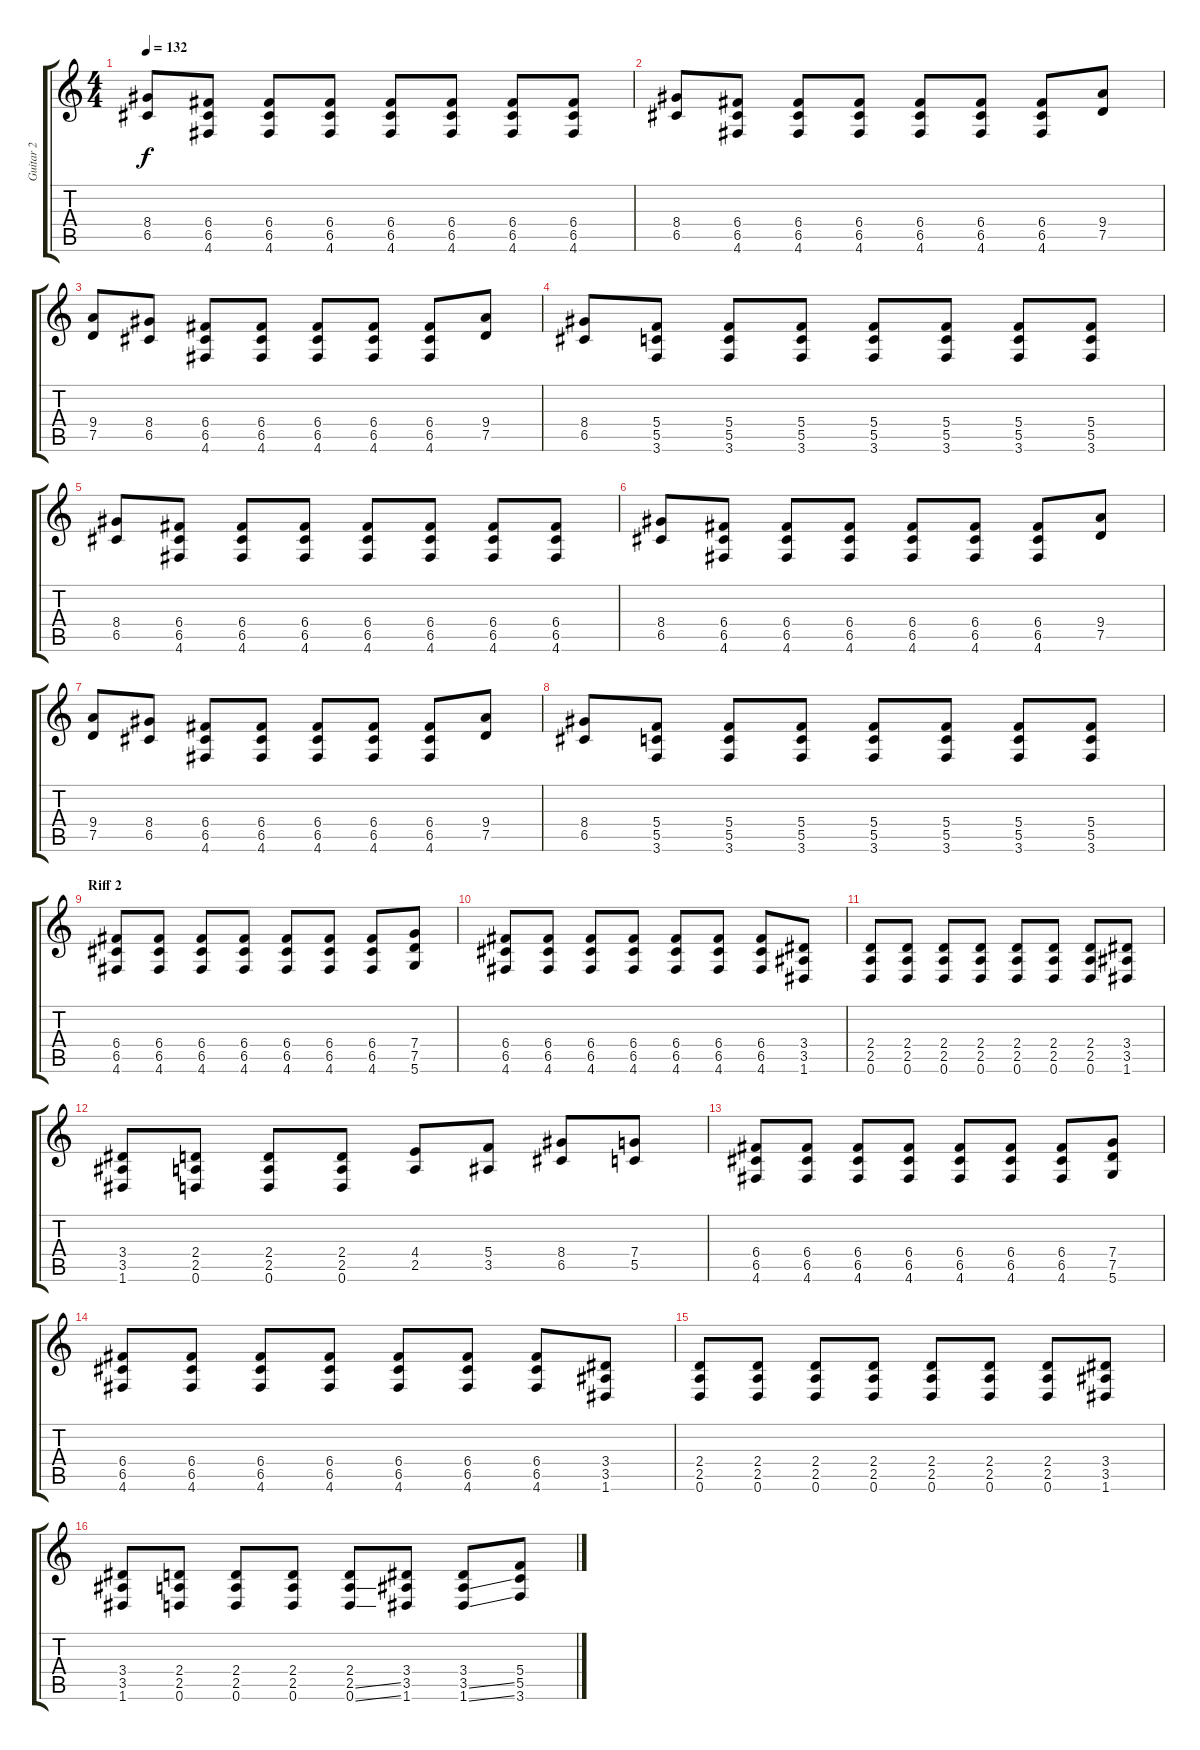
\track ("Guitar 2" "Guitar 2") {instrument overdrivenguitar}
\staff {score tabs}
\tuning (D4 A3 F3 C3 G2 D2) {hide}
\ts (4 4)
\tempo 132
\clef g2
\ks c
(8.4 6.5).8{dy f} (6.4 6.5 4.6).8 (6.4 6.5 4.6).8 (6.4 6.5 4.6).8 (6.4 6.5 4.6).8 (6.4 6.5 4.6).8 (6.4 6.5 4.6).8 (6.4 6.5 4.6).8 |
(8.4 6.5).8 (6.4 6.5 4.6).8 (6.4 6.5 4.6).8 (6.4 6.5 4.6).8 (6.4 6.5 4.6).8 (6.4 6.5 4.6).8 (6.4 6.5 4.6).8 (9.4 7.5).8 |
(9.4 7.5).8 (8.4 6.5).8 (6.4 6.5 4.6).8 (6.4 6.5 4.6).8 (6.4 6.5 4.6).8 (6.4 6.5 4.6).8 (6.4 6.5 4.6).8 (9.4 7.5).8 |
(8.4 6.5).8 (5.4 5.5 3.6).8 (5.4 5.5 3.6).8 (5.4 5.5 3.6).8 (5.4 5.5 3.6).8 (5.4 5.5 3.6).8 (5.4 5.5 3.6).8 (5.4 5.5 3.6).8 |
(8.4 6.5).8 (6.4 6.5 4.6).8 (6.4 6.5 4.6).8 (6.4 6.5 4.6).8 (6.4 6.5 4.6).8 (6.4 6.5 4.6).8 (6.4 6.5 4.6).8 (6.4 6.5 4.6).8 |
(8.4 6.5).8 (6.4 6.5 4.6).8 (6.4 6.5 4.6).8 (6.4 6.5 4.6).8 (6.4 6.5 4.6).8 (6.4 6.5 4.6).8 (6.4 6.5 4.6).8 (9.4 7.5).8 |
(9.4 7.5).8 (8.4 6.5).8 (6.4 6.5 4.6).8 (6.4 6.5 4.6).8 (6.4 6.5 4.6).8 (6.4 6.5 4.6).8 (6.4 6.5 4.6).8 (9.4 7.5).8 |
(8.4 6.5).8 (5.4 5.5 3.6).8 (5.4 5.5 3.6).8 (5.4 5.5 3.6).8 (5.4 5.5 3.6).8 (5.4 5.5 3.6).8 (5.4 5.5 3.6).8 (5.4 5.5 3.6).8 |
\section ("" "Riff 2")
(6.4 6.5 4.6).8 (6.4 6.5 4.6).8 (6.4 6.5 4.6).8 (6.4 6.5 4.6).8 (6.4 6.5 4.6).8 (6.4 6.5 4.6).8 (6.4 6.5 4.6).8 (7.4 7.5 5.6).8 |
(6.4 6.5 4.6).8 (6.4 6.5 4.6).8 (6.4 6.5 4.6).8 (6.4 6.5 4.6).8 (6.4 6.5 4.6).8 (6.4 6.5 4.6).8 (6.4 6.5 4.6).8 (3.4 3.5 1.6).8 |
(2.4 2.5 0.6).8 (2.4 2.5 0.6).8 (2.4 2.5 0.6).8 (2.4 2.5 0.6).8 (2.4 2.5 0.6).8 (2.4 2.5 0.6).8 (2.4 2.5 0.6).8 (3.4 3.5 1.6).8 |
(3.4 3.5 1.6).8 (2.4 2.5 0.6).8 (2.4 2.5 0.6).8 (2.4 2.5 0.6).8 (4.4 2.5).8 (5.4 3.5).8 (8.4 6.5).8 (7.4 5.5).8 |
(6.4 6.5 4.6).8 (6.4 6.5 4.6).8 (6.4 6.5 4.6).8 (6.4 6.5 4.6).8 (6.4 6.5 4.6).8 (6.4 6.5 4.6).8 (6.4 6.5 4.6).8 (7.4 7.5 5.6).8 |
(6.4 6.5 4.6).8 (6.4 6.5 4.6).8 (6.4 6.5 4.6).8 (6.4 6.5 4.6).8 (6.4 6.5 4.6).8 (6.4 6.5 4.6).8 (6.4 6.5 4.6).8 (3.4 3.5 1.6).8 |
(2.4 2.5 0.6).8 (2.4 2.5 0.6).8 (2.4 2.5 0.6).8 (2.4 2.5 0.6).8 (2.4 2.5 0.6).8 (2.4 2.5 0.6).8 (2.4 2.5 0.6).8 (3.4 3.5 1.6).8 |
(3.4 3.5 1.6).8 (2.4 2.5 0.6).8 (2.4 2.5 0.6).8 (2.4 2.5 0.6).8 (2.4 2.5{ss} 0.6{ss}).8 (3.4 3.5 1.6).8 (3.4 3.5{ss} 1.6{ss}).8 (5.4 5.5 3.6).8
